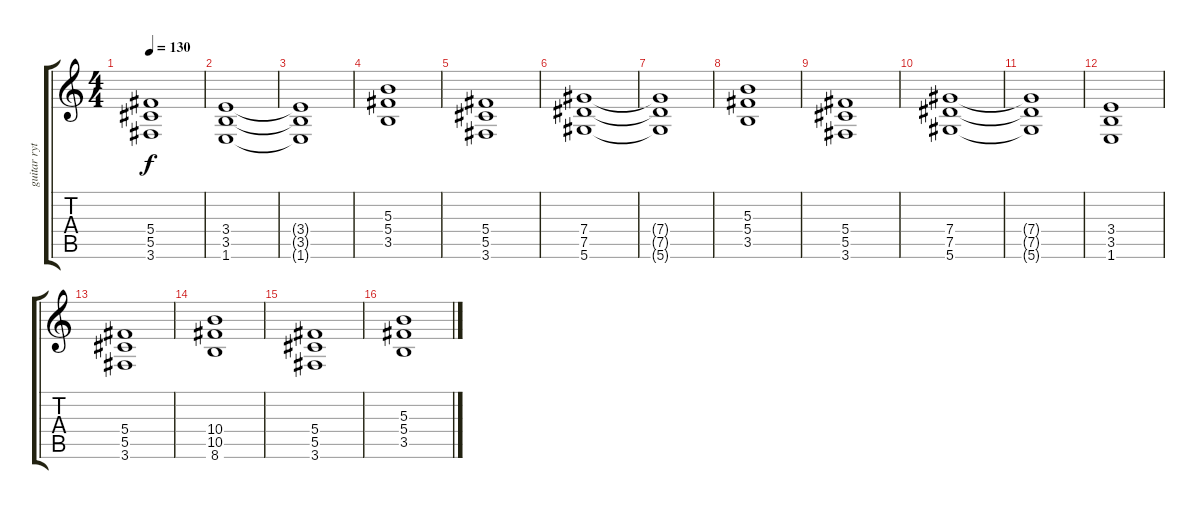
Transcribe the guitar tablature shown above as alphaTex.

\track ("guitar rythem" "guitar ryt") {instrument distortionguitar}
\staff {score tabs}
\tuning (Eb4 Bb3 Gb3 Db3 Ab2 Eb2) {hide}
\ts (4 4)
\tempo 130
\clef g2
\ks c
(5.4 5.5 3.6).1{dy f} |
(3.4 3.5 1.6).1 |
(3.4{t} 3.5{t} 1.6{t}).1 |
(5.3 5.4 3.5).1 |
(5.4 5.5 3.6).1 |
(7.4 7.5 5.6).1 |
(7.4{t} 7.5{t} 5.6{t}).1 |
(5.3 5.4 3.5).1 |
(5.4 5.5 3.6).1 |
(7.4 7.5 5.6).1 |
(7.4{t} 7.5{t} 5.6{t}).1 |
(3.4 3.5 1.6).1 |
(5.4 5.5 3.6).1 |
(10.4 10.5 8.6).1 |
(5.4 5.5 3.6).1 |
(5.3 5.4 3.5).1
